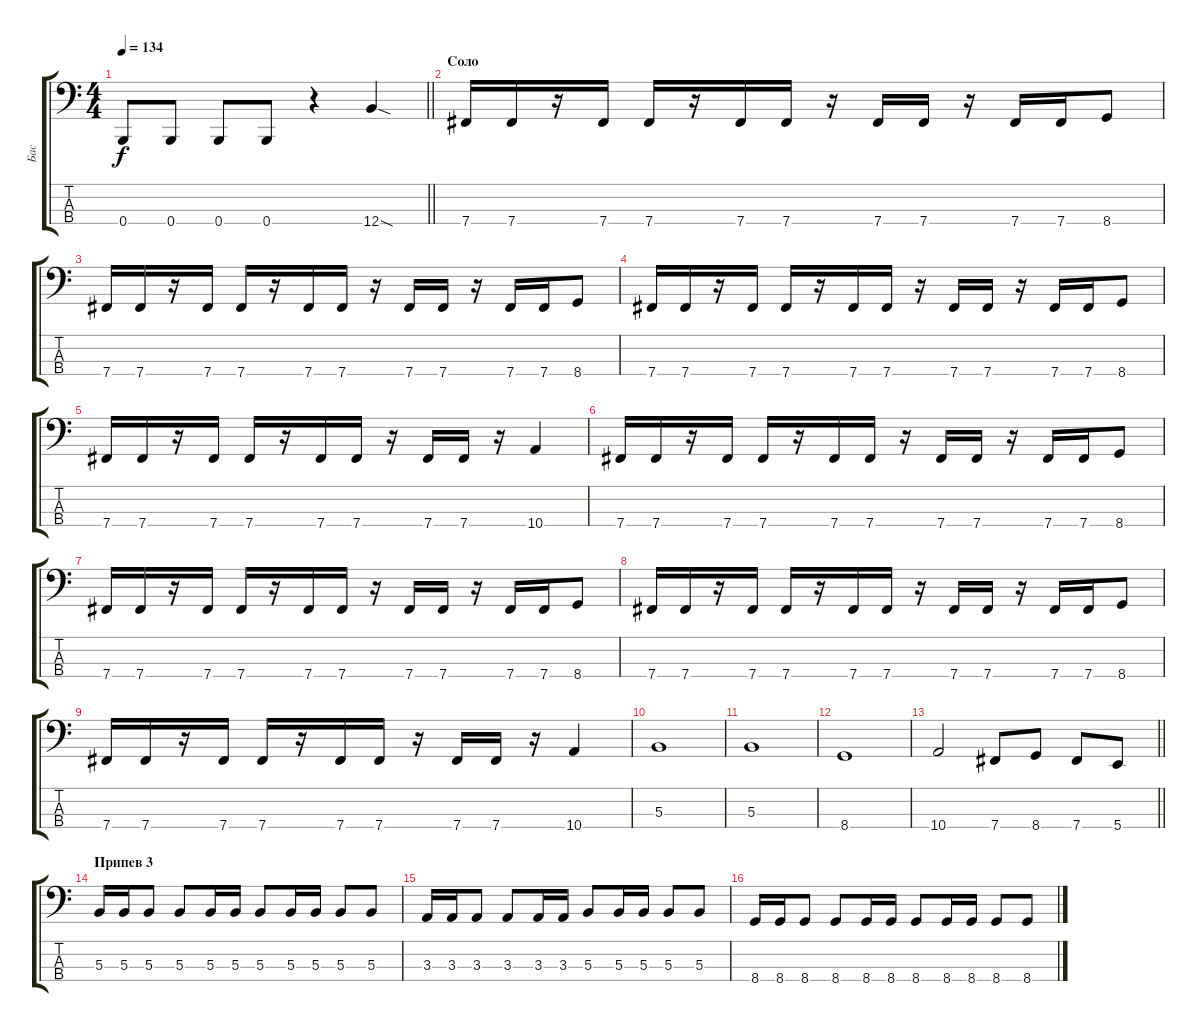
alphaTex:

\track ("Бас" "Бас") {instrument electricbasspick}
\staff {score tabs}
\tuning (E2 B1 Gb1 B0) {hide}
\ts (4 4)
\tempo 134
\clef f4
\barLineRight lightlight
\ks c
0.4.8{dy f} 0.4.8 0.4.8 0.4.8 r.4 12.4{sod}.4 |
\section ("" "Соло")
7.4.16 7.4.16 r.16 7.4.16 7.4.16 r.16 7.4.16 7.4.16 r.16 7.4.16 7.4.16 r.16 7.4.16 7.4.16 8.4.8 |
7.4.16 7.4.16 r.16 7.4.16 7.4.16 r.16 7.4.16 7.4.16 r.16 7.4.16 7.4.16 r.16 7.4.16 7.4.16 8.4.8 |
7.4.16 7.4.16 r.16 7.4.16 7.4.16 r.16 7.4.16 7.4.16 r.16 7.4.16 7.4.16 r.16 7.4.16 7.4.16 8.4.8 |
7.4.16 7.4.16 r.16 7.4.16 7.4.16 r.16 7.4.16 7.4.16 r.16 7.4.16 7.4.16 r.16 10.4.4 |
7.4.16 7.4.16 r.16 7.4.16 7.4.16 r.16 7.4.16 7.4.16 r.16 7.4.16 7.4.16 r.16 7.4.16 7.4.16 8.4.8 |
7.4.16 7.4.16 r.16 7.4.16 7.4.16 r.16 7.4.16 7.4.16 r.16 7.4.16 7.4.16 r.16 7.4.16 7.4.16 8.4.8 |
7.4.16 7.4.16 r.16 7.4.16 7.4.16 r.16 7.4.16 7.4.16 r.16 7.4.16 7.4.16 r.16 7.4.16 7.4.16 8.4.8 |
7.4.16 7.4.16 r.16 7.4.16 7.4.16 r.16 7.4.16 7.4.16 r.16 7.4.16 7.4.16 r.16 10.4.4 |
5.3.1 |
5.3.1 |
8.4.1 |
\barLineRight lightlight
10.4.2 7.4.8 8.4.8 7.4.8 5.4.8 |
\section ("" "Припев 3")
5.3.16 5.3.16 5.3.8 5.3.8 5.3.16 5.3.16 5.3.8 5.3.16 5.3.16 5.3.8 5.3.8 |
3.3.16 3.3.16 3.3.8 3.3.8 3.3.16 3.3.16 5.3.8 5.3.16 5.3.16 5.3.8 5.3.8 |
8.4.16 8.4.16 8.4.8 8.4.8 8.4.16 8.4.16 8.4.8 8.4.16 8.4.16 8.4.8 8.4.8
